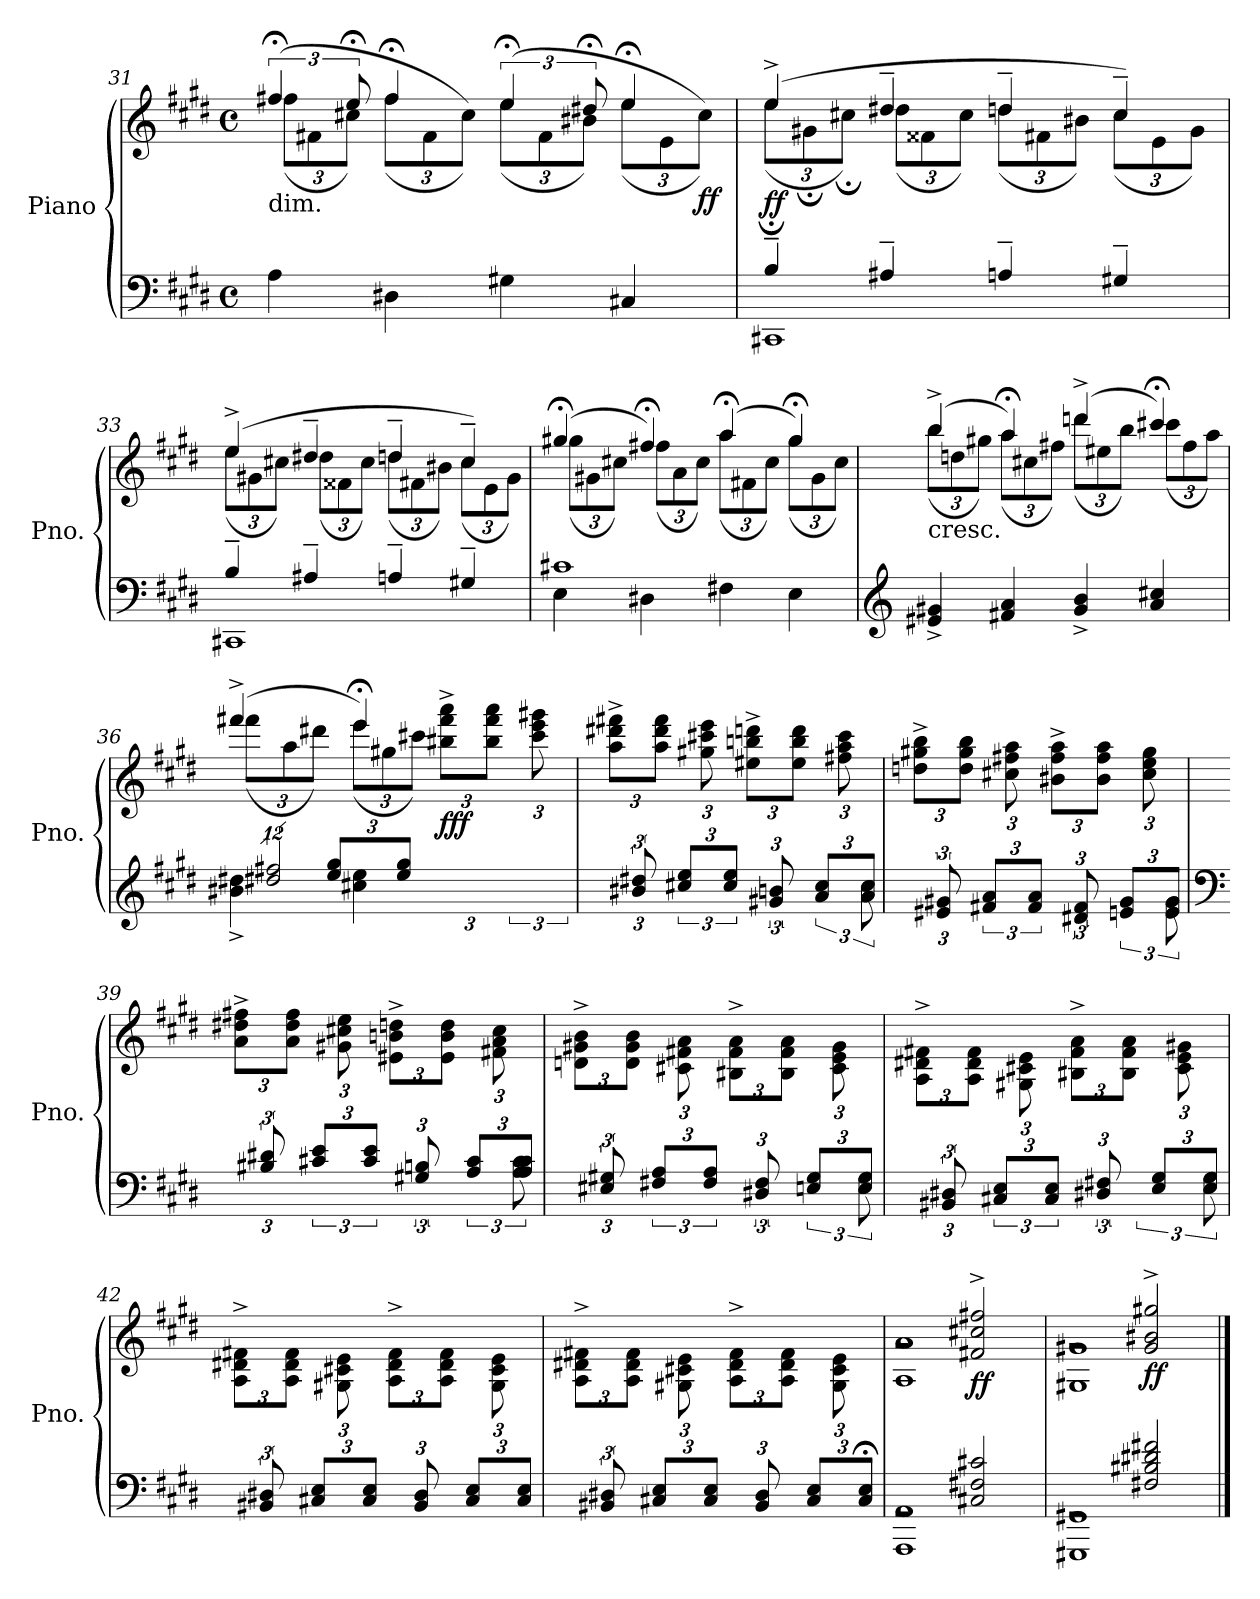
**kern	**kern	**dynam
*part1	*part1	*part1
*staff2	*staff1	*staff1/2
*I"Piano	*	*
*I'Pno.	*	*
*clefF4	*clefG2	*
*k[f#c#g#d#]	*k[f#c#g#d#]	*
*M4/4	*M4/4	*
*met(c)	*met(c)	*
=31	=31	=31
*	*^	*
*	*	*Xbrackettup	*
!	!LO:TX:b:t=dim.	!	!
4A\	(>6ff#X;</	(<12ff#\L	.
.	.	12f#X\	.
.	12ee;</	12cc#X\J)	.
4D#X\	4ff#;</	(<12ff#\L	.
.	.	12f#\	.
.	.	12cc#\J))	.
*	*brackettup	*Xbrackettup	*
4G#X\	(>6ee;</	(<12ee\L	.
.	.	12f#\	.
.	12dd#X;</	12b#X\J)	.
4C#X/	4ee;</	(<12ee\L	.
.	.	12e\	.
!	!	!	!LO:DY:b
.	.	12cc#\J))	ff
!!LO:LB:g=z	!!
=32	=32	=32	=32
*^	*	*	*
!	!	!	!	!LO:DY:b
4B:~/	1CC#X	(>4ee^/	(<12ee;\L	ff
.	.	.	12g#X;\	.
.	.	.	12cc#X;\J)	.
4A#X~/	.	4dd#X~/	(<12dd#\L	.
.	.	.	12f##X\	.
.	.	.	12cc#\J)	.
4An~/	.	4ddn~/	(<12dd\L	.
.	.	.	12f#X\	.
.	.	.	12b#X\J)	.
4G#X~/	.	4cc#~/)	(<12cc#\L	.
.	.	.	12e\	.
.	.	.	12g#\J)	.
=33	=33	=33	=33	=33
4B:~/	1CC#X	(>4ee^/	(<12ee\L	.
.	.	.	12g#X\	.
.	.	.	12cc#X\J)	.
4A#X~/	.	4dd#X~/	(<12dd#\L	.
.	.	.	12f##X\	.
.	.	.	12cc#\J)	.
4An~/	.	4ddn~/	(<12dd\L	.
.	.	.	12f#X\	.
.	.	.	12b#X\J)	.
4G#X~/	.	4cc#~/)	(<12cc#\L	.
.	.	.	12e\	.
.	.	.	12g#\J)	.
!!LO:LB:g=z	!!
=34	=34	=34	=34	=34
1c#X	4E\	(>4gg#X;</	(<12gg#\L	.
.	.	.	12g#X\	.
.	.	.	12cc#X\J)	.
.	4D#X\	4ff#X;</)	(<12ff#\L	.
.	.	.	12a\	.
.	.	.	12cc#\J)	.
.	4F#X\	(>4aa;</	(<12aa\L	.
.	.	.	12f#X\	.
.	.	.	12cc#\J)	.
.	4E\	4gg#;</)	(<12gg#\L	.
.	.	.	12g#\	.
.	.	.	12cc#\J)	.
*v	*v	*	*	*
=35	=35	=35	=35
*clefG2	*	*	*
!	!LO:TX:b:t=cresc.	!	!
4e#X/^ 4g#X/^	(>4bb^/	(<12bb\L	.
.	.	12dd\	.
.	.	12gg#X\J)	.
4f#X/ 4a/	4aa;</)	(<12aa\L	.
.	.	12cc#X\	.
.	.	12ff#X\J)	.
4g#/^ 4b/^	(>4ddd^/	(<12ddd\L	.
.	.	12ee#X\	.
.	.	12bb\J)	.
4a/ 4cc#X/	4ccc#X;</)	(<12ccc#\L	.
.	.	12ff#\	.
.	.	12aa\J)	.
!!LO:LB:g=z	!!
=36	=36	=36	=36
*^	*	*	*
12%7ryy	4b#X\^ 4dd#X\^	(>4fff#X^/	(<12fff#\L	.
.	.	.	12aa\	.
.	.	.	12ddd#X\J)	.
.	4cc#X\ 4ee\	4eee;</)	(<12eee\L	.
.	.	.	12gg#X\	.
.	.	.	12ccc#X\J)	.
!	!	!	!	!LO:DY:b
.	12ryy	12bb#X\^ 12fff#\^ 12aaa\^L	12ryy	fff
12dd#X/ 12ff#X/	12dd#yy 12ff#Xyy	12ryy	12%5ryy	.
12ryy	12ryy	12bb#\ 12fff#\ 12aaa\J	.	.
*Xbrackettup	*brackettup	*	*	*
12ee/ 12gg#/L	12eeyy^ 12gg#Xyy^	12ryy	.	.
12ryy	12ryy	12ccc#\ 12eee\ 12ggg#X\	.	.
12ee/ 12gg#/J	12eeyy 12gg#yy	12ryy	.	.
*	*	*v	*v	*
=37	=37	=37	=37
12ryy	12ryy	12aa\^ 12ddd#X\^ 12fff#X\^L	.
12b#X/ 12dd#X/	12b#Xyy 12dd#Xyy	12ryy	.
12ryy	12ryy	12aa\ 12ddd#\ 12fff#\J	.
*Xbrackettup	*brackettup	*	*
12cc#X/ 12ee/L	12cc#Xyy^ 12eeyy^	12ryy	.
12ryy	12ryy	12gg#X\ 12ccc#X\ 12eee\	.
12cc#/ 12ee/J	12cc#yy 12eeyy	12ryy	.
12ryy	12ryy	12ee#X\^ 12bbn\^ 12dddn\^L	.
12g#X/ 12bn/	12g#Xyy 12bnyy	12ryy	.
12ryy	12ryy	12ee#\ 12bb\ 12ddd\J	.
*Xbrackettup	*brackettup	*	*
12a/ 12cc#/L	12ayy^ 12cc#yy^	12ryy	.
12ryy	12ryy	12ff#X\ 12aa\ 12ccc#\	.
12a/ 12cc#/J	12a 12cc#	12ryy	.
!!LO:PB:g=z
=38	=38	=38	=38
12ryy	12ryy	12dd\^ 12gg#X\^ 12bb\^L	.
12e#X/ 12g#X/	12e#Xyy 12g#Xyy	12ryy	.
12ryy	12ryy	12dd\ 12gg#\ 12bb\J	.
*Xbrackettup	*brackettup	*	*
12f#X/ 12a/L	12f#Xyy^ 12ayy^	12ryy	.
12ryy	12ryy	12cc#X\ 12ff#X\ 12aa\	.
12f#/ 12a/J	12f#yy 12ayy	12ryy	.
12ryy	12ryy	12b#X\^ 12ff#\^ 12aa\^L	.
12d#X/ 12f#/	12d#Xyy 12f#yy	12ryy	.
12ryy	12ryy	12b#\ 12ff#\ 12aa\J	.
*Xbrackettup	*brackettup	*	*
12en/ 12g#/L	12enyy^ 12g#yy^	12ryy	.
12ryy	12ryy	12cc#\ 12ee\ 12gg#\	.
12e/ 12g#/J	12e 12g#	12ryy	.
=39	=39	=39	=39
*clefF4	*	*	*
12ryy	12ryy	12a\^ 12dd#X\^ 12ff#X\^L	.
12B#X/ 12d#X/	12B#Xyy 12d#Xyy	12ryy	.
12ryy	12ryy	12a\ 12dd#\ 12ff#\J	.
*Xbrackettup	*brackettup	*	*
12c#X/ 12e/L	12c#Xyy^ 12eyy^	12ryy	.
12ryy	12ryy	12g#X\ 12cc#X\ 12ee\	.
12c#/ 12e/J	12c#yy 12eyy	12ryy	.
12ryy	12ryy	12e#X\^ 12bn\^ 12ddn\^L	.
12G#X/ 12Bn/	12G#Xyy 12Bnyy	12ryy	.
12ryy	12ryy	12e#\ 12b\ 12dd\J	.
*Xbrackettup	*brackettup	*	*
12A/ 12c#/L	12Ayy^ 12c#yy^	12ryy	.
12ryy	12ryy	12f#X\ 12a\ 12cc#\	.
12A/ 12c#/J	12A 12c#	12ryy	.
=40	=40	=40	=40
12ryy	12ryy	12d\^ 12g#X\^ 12b\^L	.
12E#X/ 12G#X/	12E#Xyy 12G#Xyy	12ryy	.
12ryy	12ryy	12d\ 12g#\ 12b\J	.
*Xbrackettup	*brackettup	*	*
12F#X/ 12A/L	12F#Xyy^ 12Ayy^	12ryy	.
12ryy	12ryy	12c#X\ 12f#X\ 12a\	.
12F#/ 12A/J	12F#yy 12Ayy	12ryy	.
12ryy	12ryy	12B#X\^ 12f#\^ 12a\^L	.
12D#X/ 12F#/	12D#Xyy 12F#yy	12ryy	.
12ryy	12ryy	12B#\ 12f#\ 12a\J	.
*Xbrackettup	*brackettup	*	*
12En/ 12G#/L	12Enyy^ 12G#yy^	12ryy	.
12ryy	12ryy	12c#\ 12e\ 12g#\	.
12E/ 12G#/J	12E 12G#	12ryy	.
!!LO:LB:g=z
=41	=41	=41	=41
12ryy	12ryy	12A\^ 12d#X\^ 12f#X\^L	.
12BB#X/ 12D#X/	12BB#Xyy 12D#Xyy	12ryy	.
12ryy	12ryy	12A\ 12d#\ 12f#\J	.
*Xbrackettup	*brackettup	*	*
12C#X/ 12E/L	12C#Xyy^ 12Eyy^	12ryy	.
12ryy	12ryy	12G#X\ 12c#X\ 12e\	.
12C#/ 12E/J	12C#yy 12Eyy	12ryy	.
12ryy	12ryy	12B#X\^ 12f#\^ 12a\^L	.
12D#X/ 12F#X/	12D#Xyy 12F#Xyy	12ryy	.
12ryy	12ryy	12B#\ 12f#\ 12a\J	.
*Xbrackettup	*brackettup	*	*
12E/ 12G#/L	12Eyy^ 12G#Xyy^	12ryy	.
12ryy	12ryy	12c#\ 12e\ 12g#X\	.
12E/ 12G#/J	12E 12G#	12ryy	.
=42	=42	=42	=42
12ryy	12ryy	12A\^ 12d#X\^ 12f#X\^L	.
12BB#X/ 12D#X/	12BB#Xyy 12D#Xyy	12ryy	.
12ryy	12ryy	12A\ 12d#\ 12f#\J	.
*Xbrackettup	*brackettup	*	*
12C#X/ 12E/L	12C#Xyy^ 12Eyy^	12ryy	.
12ryy	12ryy	12G#X\ 12c#X\ 12e\	.
12C#/ 12E/J	12C#yy 12Eyy	12ryy	.
12ryy	12ryy	12A\^ 12d#\^ 12f#\^L	.
12BB#/ 12D#/	12BB#yy 12D#yy	12ryy	.
12ryy	12ryy	12A\ 12d#\ 12f#\J	.
*Xbrackettup	*brackettup	*	*
12C#/ 12E/L	12C#yy^ 12Eyy^	12ryy	.
12ryy	12ryy	12G#\ 12c#\ 12e\	.
12C#/ 12E/J	12C#yy 12Eyy	12ryy	.
=43	=43	=43	=43
12ryy	12ryy	12A\^ 12d#X\^ 12f#X\^L	.
12BB#X/ 12D#X/	12BB#Xyy 12D#Xyy	12ryy	.
12ryy	12ryy	12A\ 12d#\ 12f#\J	.
*Xbrackettup	*brackettup	*	*
12C#X/ 12E/L	12C#Xyy^ 12Eyy^	12ryy	.
12ryy	12ryy	12G#X\ 12c#X\ 12e\	.
12C#/ 12E/J	12C#yy 12Eyy	12ryy	.
12ryy	12ryy	12A\^ 12d#\^ 12f#\^L	.
12BB#/ 12D#/	12BB#yy 12D#yy	12ryy	.
12ryy	12ryy	12A\ 12d#\ 12f#\J	.
*Xbrackettup	*brackettup	*	*
12C#/ 12E/L	12C#yy^ 12Eyy^	12ryy	.
12ryy	12ryy	12G#\ 12c#\ 12e\	.
12C#/;< 12E/;<J	12C#yy 12Eyy	12ryy	.
!!LO:LB:g=z
=44	=44	=44	=44
*	*	*^	*
!	!	!	!	!LO:DY:b
2rGG	1AAA 1AA	2rg	1A 1a	other-dynamics
!	!	!	!	!LO:DY:b
2C#X/ 2F#X/ 2c#X/	.	2f#X/^ 2cc#X/^ 2ff#X/^	.	ff
=45	=45	=45	=45	=45
!	!	!	!	!LO:DY:b
2rGG	1GGG#X 1GG#X	2rg	1G#X 1g#X	other-dynamics
!	!	!	!	!LO:DY:b
2F#X/ 2B#X/ 2d#X/ 2f#X/	.	2g#/^ 2b#X/^ 2gg#X/^	.	ff
*v	*v	*	*	*
*	*v	*v	*
==	==	==
*-	*-	*-
